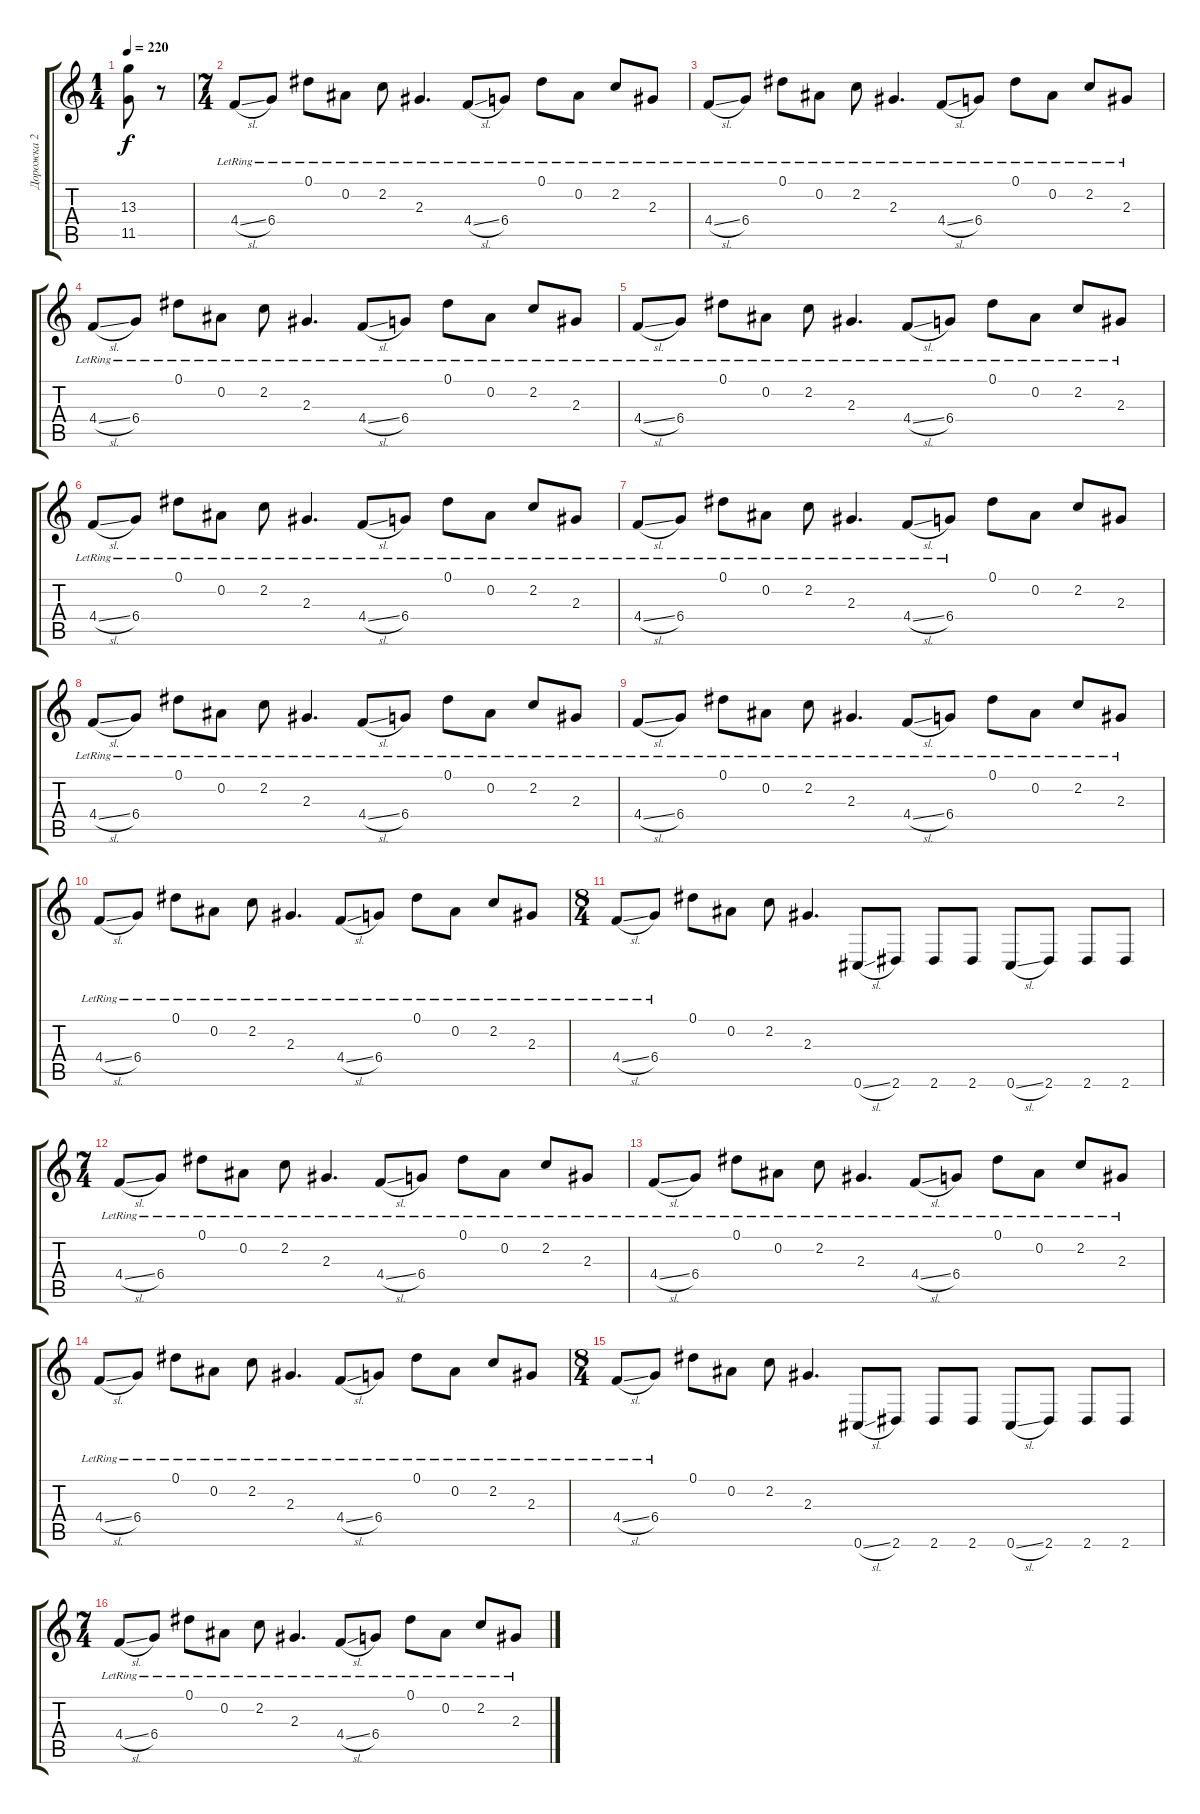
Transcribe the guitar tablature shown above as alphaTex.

\track ("Дорожка 2" "Дорожка 2") {instrument overdrivenguitar}
\staff {score tabs}
\tuning (Eb4 Bb3 Gb3 Db3 Ab2 Db2) {hide}
\ts (1 4)
\tempo 220
\clef g2
\ks c
(13.3 11.5).8{dy f} r.8 |
\ts (7 4)
4.4{sl lr}.8 6.4{lr}.8 0.1{lr}.8 0.2{lr}.8 2.2{lr}.8 2.3{lr}.4{d} 4.4{sl lr}.8 6.4{lr}.8 0.1{lr}.8 0.2{lr}.8 2.2{lr}.8 2.3{lr}.8 |
4.4{sl lr}.8 6.4{lr}.8 0.1{lr}.8 0.2{lr}.8 2.2{lr}.8 2.3{lr}.4{d} 4.4{sl lr}.8 6.4{lr}.8 0.1{lr}.8 0.2{lr}.8 2.2{lr}.8 2.3{lr}.8 |
4.4{sl lr}.8 6.4{lr}.8 0.1{lr}.8 0.2{lr}.8 2.2{lr}.8 2.3{lr}.4{d} 4.4{sl lr}.8 6.4{lr}.8 0.1{lr}.8 0.2{lr}.8 2.2{lr}.8 2.3{lr}.8 |
4.4{sl lr}.8 6.4{lr}.8 0.1{lr}.8 0.2{lr}.8 2.2{lr}.8 2.3{lr}.4{d} 4.4{sl lr}.8 6.4{lr}.8 0.1{lr}.8 0.2{lr}.8 2.2{lr}.8 2.3{lr}.8 |
4.4{sl lr}.8 6.4{lr}.8 0.1{lr}.8 0.2{lr}.8 2.2{lr}.8 2.3{lr}.4{d} 4.4{sl lr}.8 6.4{lr}.8 0.1{lr}.8 0.2{lr}.8 2.2{lr}.8 2.3{lr}.8 |
4.4{sl lr}.8 6.4{lr}.8 0.1{lr}.8 0.2{lr}.8 2.2{lr}.8 2.3{lr}.4{d} 4.4{sl lr}.8 6.4{lr}.8 0.1.8 0.2.8 2.2.8 2.3.8 |
4.4{sl lr}.8 6.4{lr}.8 0.1{lr}.8 0.2{lr}.8 2.2{lr}.8 2.3{lr}.4{d} 4.4{sl lr}.8 6.4{lr}.8 0.1{lr}.8 0.2{lr}.8 2.2{lr}.8 2.3{lr}.8 |
4.4{sl lr}.8 6.4{lr}.8 0.1{lr}.8 0.2{lr}.8 2.2{lr}.8 2.3{lr}.4{d} 4.4{sl lr}.8 6.4{lr}.8 0.1{lr}.8 0.2{lr}.8 2.2{lr}.8 2.3{lr}.8 |
4.4{sl lr}.8 6.4{lr}.8 0.1{lr}.8 0.2{lr}.8 2.2{lr}.8 2.3{lr}.4{d} 4.4{sl lr}.8 6.4{lr}.8 0.1{lr}.8 0.2{lr}.8 2.2{lr}.8 2.3{lr}.8 |
\ts (8 4)
4.4{sl lr}.8 6.4{lr}.8 0.1.8 0.2.8 2.2.8 2.3.4{d} 0.6{sl}.8 2.6.8 2.6.8 2.6.8 0.6{sl}.8 2.6.8 2.6.8 2.6.8 |
\ts (7 4)
4.4{sl lr}.8 6.4{lr}.8 0.1{lr}.8 0.2{lr}.8 2.2{lr}.8 2.3{lr}.4{d} 4.4{sl lr}.8 6.4{lr}.8 0.1{lr}.8 0.2{lr}.8 2.2{lr}.8 2.3{lr}.8 |
4.4{sl lr}.8 6.4{lr}.8 0.1{lr}.8 0.2{lr}.8 2.2{lr}.8 2.3{lr}.4{d} 4.4{sl lr}.8 6.4{lr}.8 0.1{lr}.8 0.2{lr}.8 2.2{lr}.8 2.3{lr}.8 |
4.4{sl lr}.8 6.4{lr}.8 0.1{lr}.8 0.2{lr}.8 2.2{lr}.8 2.3{lr}.4{d} 4.4{sl lr}.8 6.4{lr}.8 0.1{lr}.8 0.2{lr}.8 2.2{lr}.8 2.3{lr}.8 |
\ts (8 4)
4.4{sl lr}.8 6.4{lr}.8 0.1.8 0.2.8 2.2.8 2.3.4{d} 0.6{sl}.8 2.6.8 2.6.8 2.6.8 0.6{sl}.8 2.6.8 2.6.8 2.6.8 |
\ts (7 4)
4.4{sl lr}.8 6.4{lr}.8 0.1{lr}.8 0.2{lr}.8 2.2{lr}.8 2.3{lr}.4{d} 4.4{sl lr}.8 6.4{lr}.8 0.1{lr}.8 0.2{lr}.8 2.2{lr}.8 2.3{lr}.8
